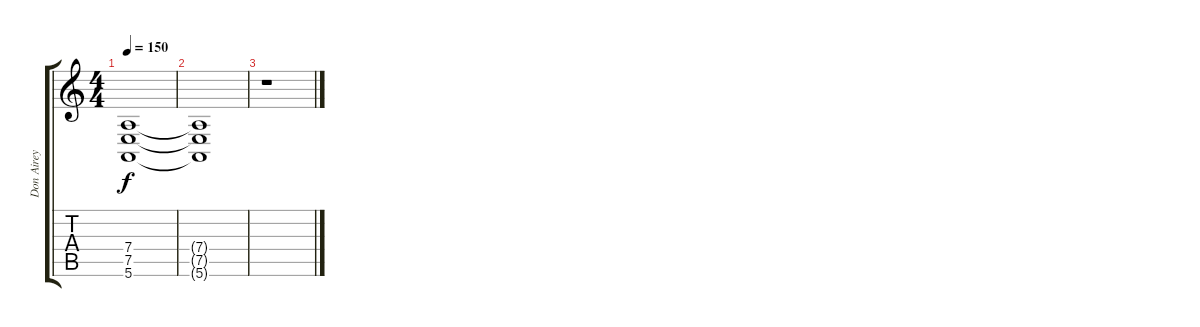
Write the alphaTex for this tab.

\track ("Don Airey - Left Hand" "Don Airey ") {instrument drawbarorgan}
\staff {score tabs}
\tuning (E4 B3 G3 D3 A2 E2) {hide}
\ts (4 4)
\tempo 150
\clef g2
\ks c
(7.4{t} 7.5{t} 5.6{t}).1{dy f} |
(7.4{t} 7.5{t} 5.6{t}).1 |
r.1
